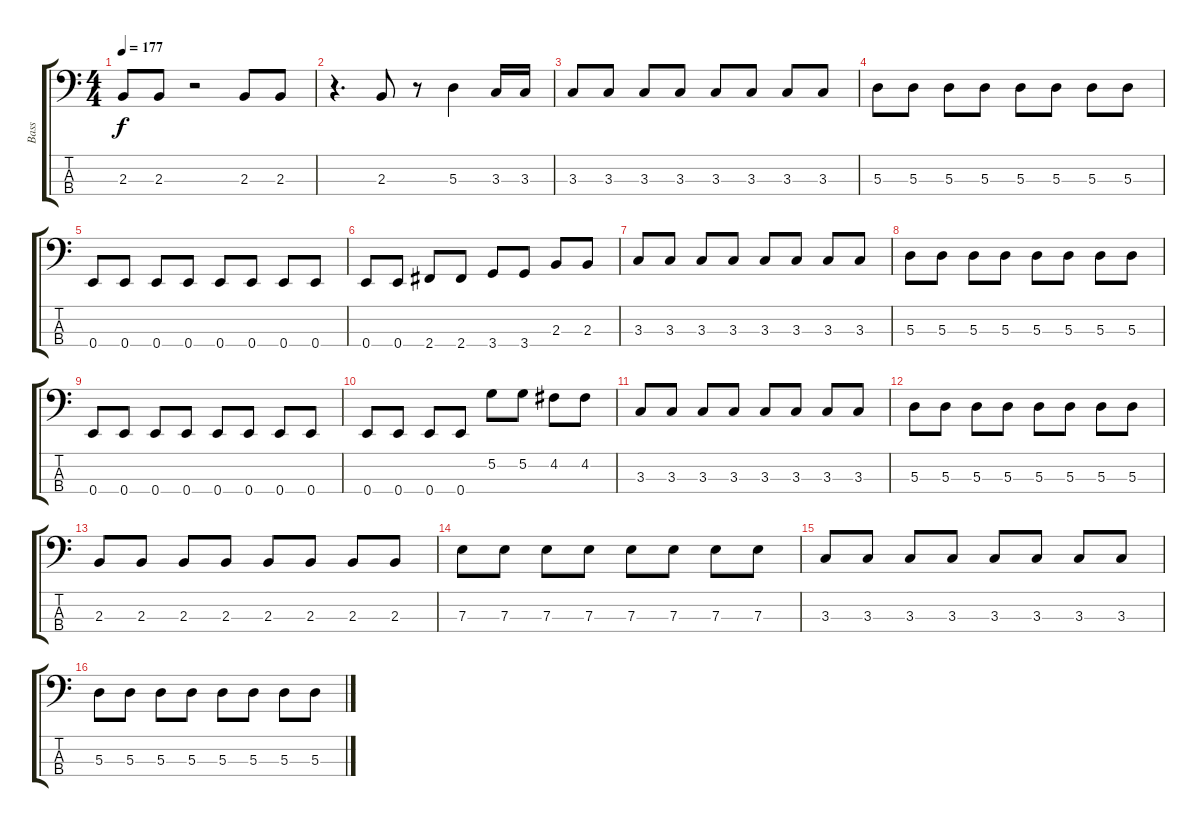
\track ("Bass" "Bass") {instrument electricbassfinger}
\staff {score tabs}
\tuning (G2 D2 A1 E1) {hide}
\ts (4 4)
\tempo 177
\clef f4
\ks c
2.3.8{dy f} 2.3.8 r.2 2.3.8 2.3.8 |
r.4{d} 2.3.8 r.8 5.3.4 3.3.16 3.3.16 |
3.3.8 3.3.8 3.3.8 3.3.8 3.3.8 3.3.8 3.3.8 3.3.8 |
5.3.8 5.3.8 5.3.8 5.3.8 5.3.8 5.3.8 5.3.8 5.3.8 |
0.4.8 0.4.8 0.4.8 0.4.8 0.4.8 0.4.8 0.4.8 0.4.8 |
0.4.8 0.4.8 2.4.8 2.4.8 3.4.8 3.4.8 2.3.8 2.3.8 |
3.3.8 3.3.8 3.3.8 3.3.8 3.3.8 3.3.8 3.3.8 3.3.8 |
5.3.8 5.3.8 5.3.8 5.3.8 5.3.8 5.3.8 5.3.8 5.3.8 |
0.4.8 0.4.8 0.4.8 0.4.8 0.4.8 0.4.8 0.4.8 0.4.8 |
0.4.8 0.4.8 0.4.8 0.4.8 5.2.8 5.2.8 4.2.8 4.2.8 |
3.3.8 3.3.8 3.3.8 3.3.8 3.3.8 3.3.8 3.3.8 3.3.8 |
5.3.8 5.3.8 5.3.8 5.3.8 5.3.8 5.3.8 5.3.8 5.3.8 |
2.3.8 2.3.8 2.3.8 2.3.8 2.3.8 2.3.8 2.3.8 2.3.8 |
7.3.8 7.3.8 7.3.8 7.3.8 7.3.8 7.3.8 7.3.8 7.3.8 |
3.3.8 3.3.8 3.3.8 3.3.8 3.3.8 3.3.8 3.3.8 3.3.8 |
5.3.8 5.3.8 5.3.8 5.3.8 5.3.8 5.3.8 5.3.8 5.3.8
